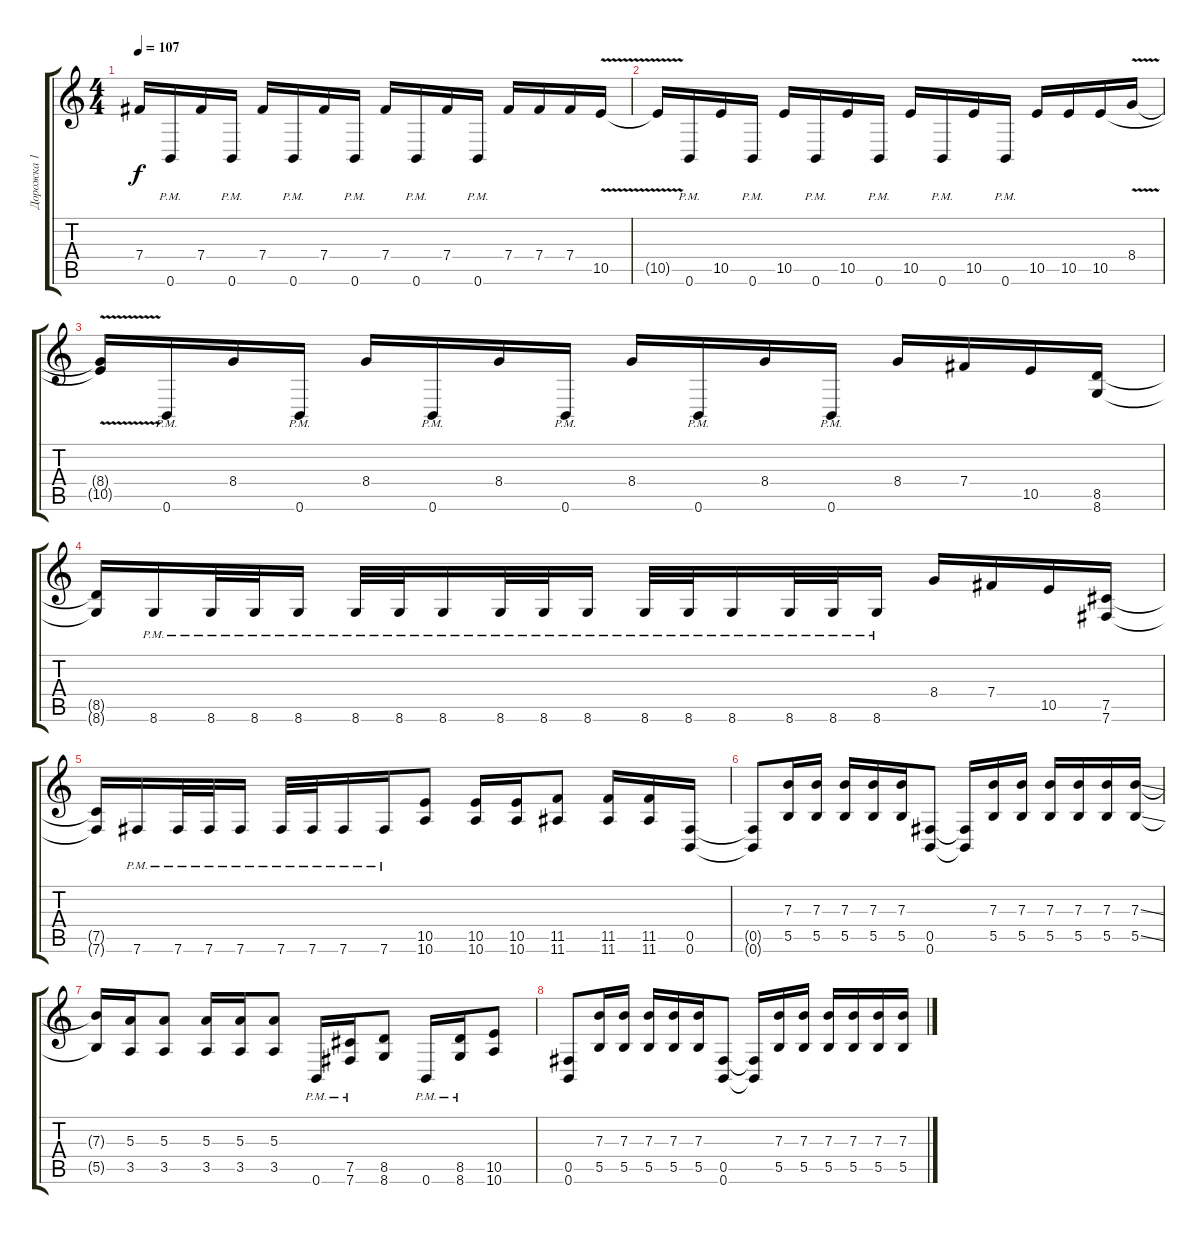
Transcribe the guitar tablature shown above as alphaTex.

\track ("Дорожка 1" "Дорожка 1") {instrument distortionguitar}
\staff {score tabs}
\tuning (Db4 Ab3 E3 B2 Gb2 B1) {hide}
\ts (4 4)
\tempo 107
\clef g2
\ks c
7.4{t}.16{dy f} 0.6{pm}.16 7.4.16 0.6{pm}.16 7.4.16 0.6{pm}.16 7.4.16 0.6{pm}.16 7.4.16 0.6{pm}.16 7.4.16 0.6{pm}.16 7.4.16 7.4.16 7.4.16 10.5{v}.16 |
10.5{t}.16 0.6{pm}.16 10.5.16 0.6{pm}.16 10.5.16 0.6{pm}.16 10.5.16 0.6{pm}.16 10.5.16 0.6{pm}.16 10.5.16 0.6{pm}.16 10.5.16 10.5.16 10.5.16 8.4{v}.16 |
(8.4{t} 10.5{t}).16 0.6{pm}.16 8.4.16 0.6{pm}.16 8.4.16 0.6{pm}.16 8.4.16 0.6{pm}.16 8.4.16 0.6{pm}.16 8.4.16 0.6{pm}.16 8.4.16 7.4.16 10.5.16 (8.5 8.6).16 |
(8.5{t} 8.6{t}).16 8.6{pm}.16 8.6{pm}.32 8.6{pm}.32 8.6{pm}.16 8.6{pm}.32 8.6{pm}.32 8.6{pm}.16 8.6{pm}.32 8.6{pm}.32 8.6{pm}.16 8.6{pm}.32 8.6{pm}.32 8.6{pm}.16 8.6{pm}.32 8.6{pm}.32 8.6{pm}.16 8.4.16 7.4.16 10.5.16 (7.5 7.6).16 |
(7.5{t} 7.6{t}).16 7.6{pm}.16 7.6{pm}.32 7.6{pm}.32 7.6{pm}.16 7.6{pm}.32 7.6{pm}.32 7.6{pm}.16 7.6{pm}.16 (10.5 10.6).8 (10.5 10.6).16 (10.5 10.6).16 (11.5 11.6).8 (11.5 11.6).16 (11.5 11.6).16 (0.5 0.6).16 |
(0.5{t} 0.6{t}).8 (7.3 5.5).16 (7.3 5.5).16 (7.3 5.5).16 (7.3 5.5).16 (7.3 5.5).16 (0.5 0.6).8 (0.5{t} 0.6{t}).16 (7.3 5.5).16 (7.3 5.5).16 (7.3 5.5).16 (7.3 5.5).16 (7.3 5.5).16 (7.3{ss} 5.5{ss}).16 |
(7.3{t} 5.5{t}).16 (5.3 3.5).16 (5.3 3.5).8 (5.3 3.5).16 (5.3 3.5).16 (5.3 3.5).8 0.6{pm}.16 (7.5{pm} 7.6{pm}).16 (8.5 8.6).8 0.6{pm}.16 (8.5{pm} 8.6{pm}).16 (10.5 10.6).8 |
(0.5 0.6).8 (7.3 5.5).16 (7.3 5.5).16 (7.3 5.5).16 (7.3 5.5).16 (7.3 5.5).16 (0.5 0.6).8 (0.5{t} 0.6{t}).16 (7.3 5.5).16 (7.3 5.5).16 (7.3 5.5).16 (7.3 5.5).16 (7.3 5.5).16 (7.3{ss} 5.5{ss}).16
